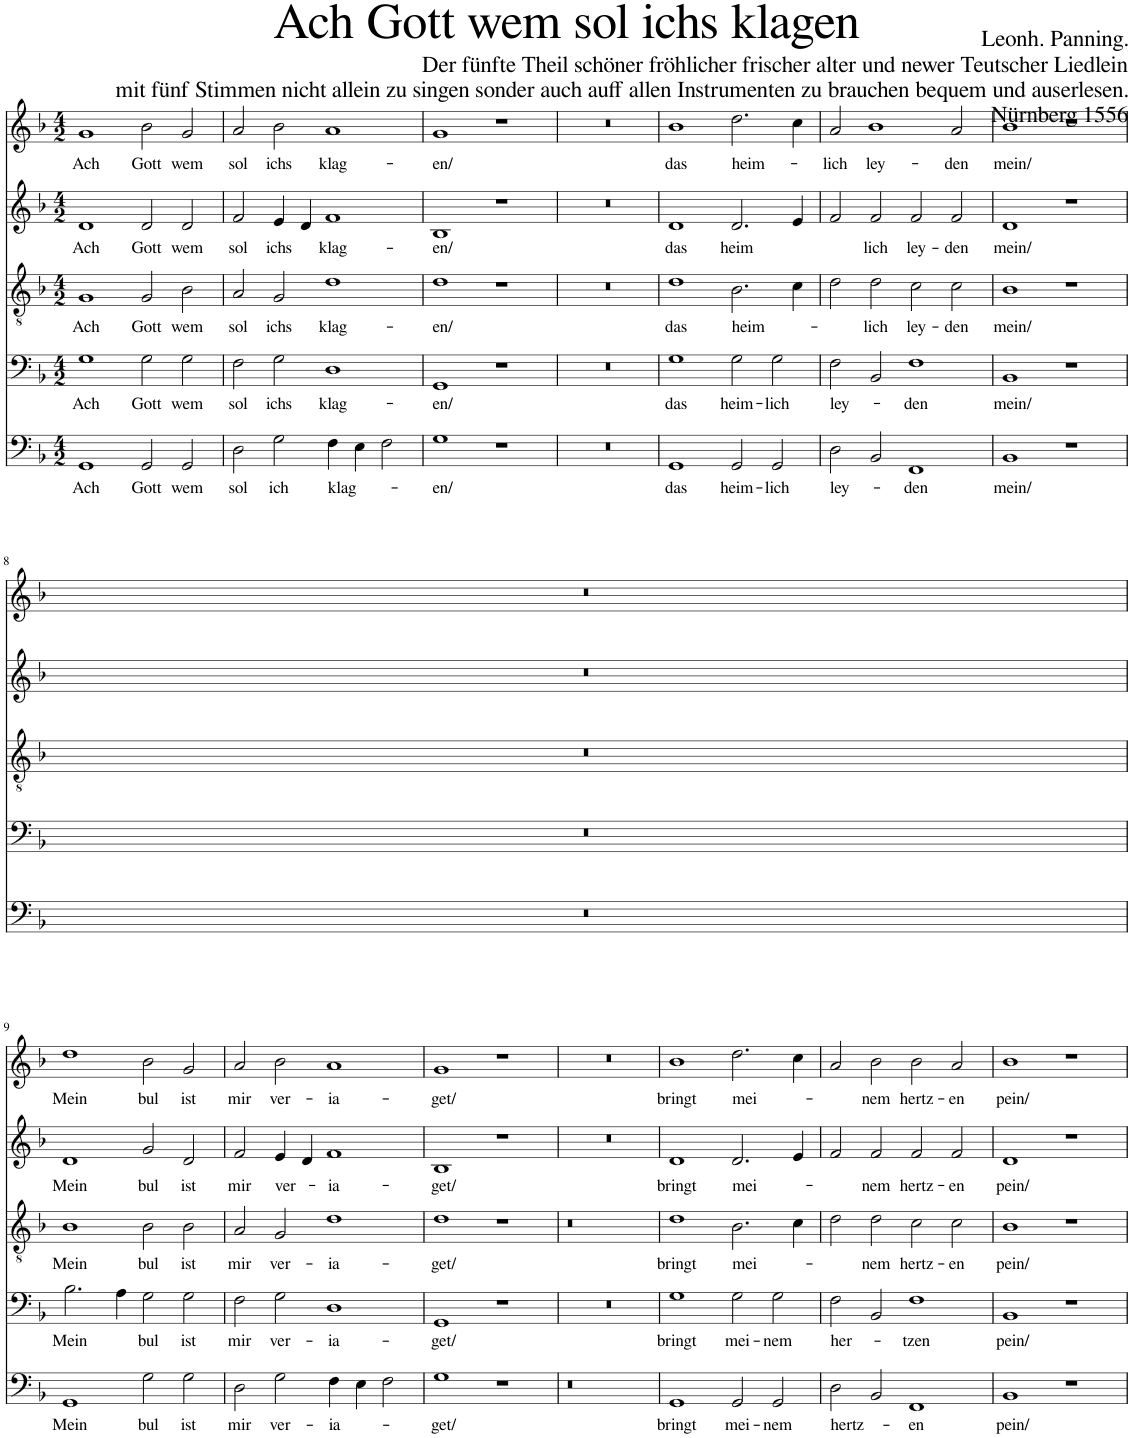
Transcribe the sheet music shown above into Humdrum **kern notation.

**kern	**text	**kern	**text	**kern	**text	**kern	**text	**kern	**text
*part5	*part5	*part4	*part4	*part3	*part3	*part2	*part2	*part1	*part1
*staff5	*staff5	*staff4	*staff4	*staff3	*staff3	*staff2	*staff2	*staff1	*staff1
*I"Bass	*	*I"Bass	*	*I"Tenor	*	*I"Tenor	*	*I"Soprano	*
*clefF4	*	*clefF4	*	*clefGv2	*	*clefG2	*	*clefG2	*
*k[b-]	*	*k[b-]	*	*k[b-]	*	*k[b-]	*	*k[b-]	*
*M4/2	*	*M4/2	*	*M4/2	*	*M4/2	*	*M4/2	*
=1	=1	=1	=1	=1	=1	=1	=1	=1	=1
!	!LO:LY:b	!	!LO:LY:b	!	!LO:LY:b	!	!LO:LY:b	!	!LO:LY:b
1GG	Ach	1G	Ach	1G	Ach	1d	Ach	1g	Ach
!	!LO:LY:b	!	!LO:LY:b	!	!LO:LY:b	!	!LO:LY:b	!	!LO:LY:b
2GG/	Gott	2G\	Gott	2G/	Gott	2d/	Gott	2b-\	Gott
!	!LO:LY:b	!	!LO:LY:b	!	!LO:LY:b	!	!LO:LY:b	!	!LO:LY:b
2GG/	wem	2G\	wem	2B-\	wem	2d/	wem	2g/	wem
=2	=2	=2	=2	=2	=2	=2	=2	=2	=2
!	!LO:LY:b	!	!LO:LY:b	!	!LO:LY:b	!	!LO:LY:b	!	!LO:LY:b
2D\	sol	2F\	sol	2A/	sol	2f/	sol	2a/	sol
!	!LO:LY:b	!	!LO:LY:b	!	!LO:LY:b	!	!LO:LY:b	!	!LO:LY:b
2G\	ich	2G\	ichs	2G/	ichs	4e/	ichs	2b-\	ichs
.	.	.	.	.	.	4d/	.	.	.
!	!LO:LY:b	!	!LO:LY:b	!	!LO:LY:b	!	!LO:LY:b	!	!LO:LY:b
4F\	klag-	1D	klag-	1d	klag-	1f	klag-	1a	klag-
4E\	.	.	.	.	.	.	.	.	.
2F\	.	.	.	.	.	.	.	.	.
=3	=3	=3	=3	=3	=3	=3	=3	=3	=3
!	!LO:LY:b	!	!LO:LY:b	!	!LO:LY:b	!	!LO:LY:b	!	!LO:LY:b
1G	-en/	1GG	-en/	1d	-en/	1B-	-en/	1g	-en/
1r	.	1r	.	1r	.	1r	.	1r	.
=4	=4	=4	=4	=4	=4	=4	=4	=4	=4
0r	.	0r	.	0r	.	0r	.	0r	.
=5	=5	=5	=5	=5	=5	=5	=5	=5	=5
!	!LO:LY:b	!	!LO:LY:b	!	!LO:LY:b	!	!LO:LY:b	!	!LO:LY:b
1GG	das	1G	das	1d	das	1d	das	1b-	das
!	!LO:LY:b	!	!LO:LY:b	!	!LO:LY:b	!	!LO:LY:b	!	!LO:LY:b
2GG/	heim-	2G\	heim-	2.B-\	heim-	2.d/	heim	2.dd\	heim-
!	!LO:LY:b	!	!LO:LY:b	!	!	!	!	!	!
2GG/	-lich	2G\	-lich	.	.	.	.	.	.
.	.	.	.	4c\	.	4e/	.	4cc\	.
=6	=6	=6	=6	=6	=6	=6	=6	=6	=6
!	!LO:LY:b	!	!LO:LY:b	!	!	!	!	!	!LO:LY:b
2D\	ley-	2F\	ley-	2d\	.	2f/	.	2a/	-lich
!	!	!	!	!	!LO:LY:b	!	!LO:LY:b	!	!LO:LY:b
2BB-/	.	2BB-/	.	2d\	-lich	2f/	lich	1b-	ley-
!	!LO:LY:b	!	!LO:LY:b	!	!LO:LY:b	!	!LO:LY:b	!	!
1FF	-den	1F	-den	2c\	ley-	2f/	ley-	.	.
!	!	!	!	!	!LO:LY:b	!	!LO:LY:b	!	!LO:LY:b
.	.	.	.	2c\	-den	2f/	-den	2a/	-den
=7	=7	=7	=7	=7	=7	=7	=7	=7	=7
!	!LO:LY:b	!	!LO:LY:b	!	!LO:LY:b	!	!LO:LY:b	!	!LO:LY:b
1BB-	mein/	1BB-	mein/	1B-	mein/	1d	mein/	1b-	mein/
1r	.	1r	.	1r	.	1r	.	1r	.
!!LO:LB:g=z
=8	=8	=8	=8	=8	=8	=8	=8	=8	=8
0r	.	0r	.	0r	.	0r	.	0r	.
!!LO:LB:g=z
=9	=9	=9	=9	=9	=9	=9	=9	=9	=9
!	!LO:LY:b	!	!LO:LY:b	!	!LO:LY:b	!	!LO:LY:b	!	!LO:LY:b
1GG	Mein	2.B-\	Mein	1B-	Mein	1d	Mein	1dd	Mein
.	.	4A\	.	.	.	.	.	.	.
!	!LO:LY:b	!	!LO:LY:b	!	!LO:LY:b	!	!LO:LY:b	!	!LO:LY:b
2G\	bul	2G\	bul	2B-\	bul	2g/	bul	2b-\	bul
!	!LO:LY:b	!	!LO:LY:b	!	!LO:LY:b	!	!LO:LY:b	!	!LO:LY:b
2G\	ist	2G\	ist	2B-\	ist	2d/	ist	2g/	ist
=10	=10	=10	=10	=10	=10	=10	=10	=10	=10
!	!LO:LY:b	!	!LO:LY:b	!	!LO:LY:b	!	!LO:LY:b	!	!LO:LY:b
2D\	mir	2F\	mir	2A/	mir	2f/	mir	2a/	mir
!	!LO:LY:b	!	!LO:LY:b	!	!LO:LY:b	!	!LO:LY:b	!	!LO:LY:b
2G\	ver-	2G\	ver-	2G/	ver-	4e/	ver-	2b-\	ver-
.	.	.	.	.	.	4d/	.	.	.
!	!LO:LY:b	!	!LO:LY:b	!	!LO:LY:b	!	!LO:LY:b	!	!LO:LY:b
4F\	-ia-	1D	-ia-	1d	-ia-	1f	-ia-	1a	-ia-
4E\	.	.	.	.	.	.	.	.	.
2F\	.	.	.	.	.	.	.	.	.
=11	=11	=11	=11	=11	=11	=11	=11	=11	=11
!	!LO:LY:b	!	!LO:LY:b	!	!LO:LY:b	!	!LO:LY:b	!	!LO:LY:b
1G	-get/	1GG	-get/	1d	-get/	1B-	-get/	1g	-get/
1r	.	1r	.	1r	.	1r	.	1r	.
=12	=12	=12	=12	=12	=12	=12	=12	=12	=12
0r	.	0r	.	0r	.	0r	.	0r	.
=13	=13	=13	=13	=13	=13	=13	=13	=13	=13
!	!LO:LY:b	!	!LO:LY:b	!	!LO:LY:b	!	!LO:LY:b	!	!LO:LY:b
1GG	bringt	1G	bringt	1d	bringt	1d	bringt	1b-	bringt
!	!LO:LY:b	!	!LO:LY:b	!	!LO:LY:b	!	!LO:LY:b	!	!LO:LY:b
2GG/	mei-	2G\	mei-	2.B-\	mei-	2.d/	mei-	2.dd\	mei-
!	!LO:LY:b	!	!LO:LY:b	!	!	!	!	!	!
2GG/	-nem	2G\	-nem	.	.	.	.	.	.
.	.	.	.	4c\	.	4e/	.	4cc\	.
=14	=14	=14	=14	=14	=14	=14	=14	=14	=14
!	!LO:LY:b	!	!LO:LY:b	!	!	!	!	!	!
2D\	hertz-	2F\	her-	2d\	.	2f/	.	2a/	.
!	!	!	!	!	!LO:LY:b	!	!LO:LY:b	!	!LO:LY:b
2BB-/	.	2BB-/	.	2d\	-nem	2f/	-nem	2b-\	nem
!	!LO:LY:b	!	!LO:LY:b	!	!LO:LY:b	!	!LO:LY:b	!	!LO:LY:b
1FF	en	1F	-tzen	2c\	hertz-	2f/	hertz-	2b-\	hertz-
!	!	!	!	!	!LO:LY:b	!	!LO:LY:b	!	!LO:LY:b
.	.	.	.	2c\	-en	2f/	-en	2a/	-en
=15	=15	=15	=15	=15	=15	=15	=15	=15	=15
!	!LO:LY:b	!	!LO:LY:b	!	!LO:LY:b	!	!LO:LY:b	!	!LO:LY:b
1BB-	pein/	1BB-	pein/	1B-	pein/	1d	pein/	1b-	pein/
1r	.	1r	.	1r	.	1r	.	1r	.
=	=	=	=	=	=	=	=	=	=
*-	*-	*-	*-	*-	*-	*-	*-	*-	*-
